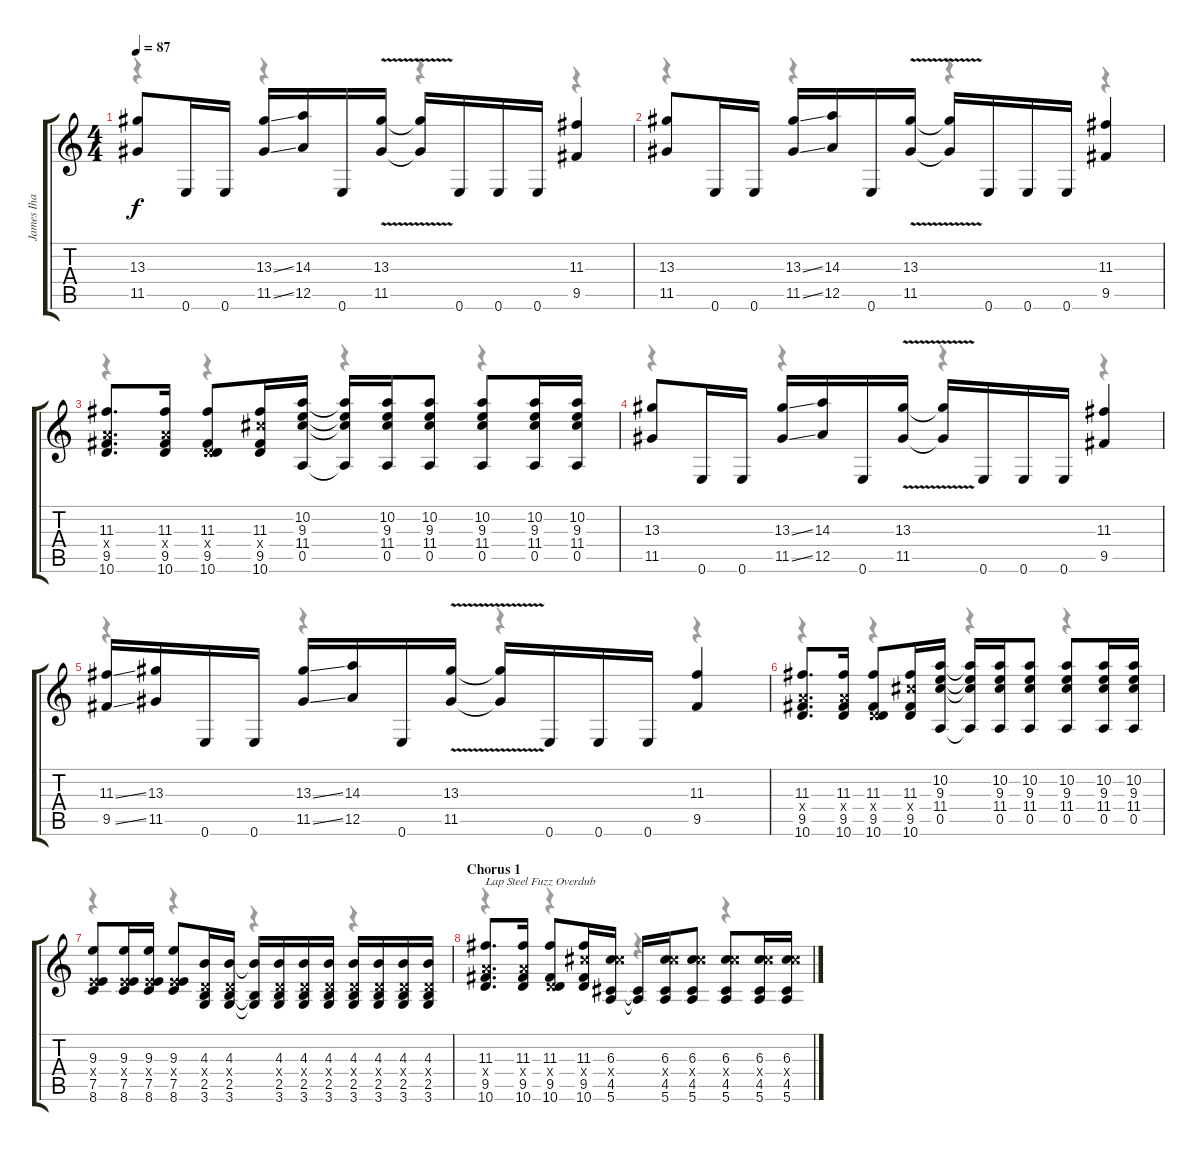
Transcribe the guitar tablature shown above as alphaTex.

\track ("James Iha -  Rhythm Guitar" "James Iha ") {instrument distortionguitar}
\staff {score tabs}
\tuning (E4 B3 G3 D3 A2 E2) {hide}
\voice
\ts (4 4)
\tempo 87
\clef g2
\ks c
(13.3 11.5).8{dy f} 0.6.16 0.6.16 (13.3{ss} 11.5{ss}).16 (14.3 12.5).16 0.6.16 (13.3{v} 11.5{v}).16 (13.3{v t} 11.5{v t}).16 0.6.16 0.6.16 0.6.16 (11.3 9.5).4 |
(13.3 11.5).8 0.6.16 0.6.16 (13.3{ss} 11.5{ss}).16 (14.3 12.5).16 0.6.16 (13.3{v} 11.5{v}).16 (13.3{v t} 11.5{v t}).16 0.6.16 0.6.16 0.6.16 (11.3 9.5).4 |
(11.3 7.4{x} 9.5 10.6).8{d} (11.3 7.4{x} 9.5 10.6).16 (11.3 0.4{x} 9.5 10.6).8 (11.3 11.4{x} 9.5 10.6).16 (10.2 9.3 11.4 0.5).16 (10.2{t} 9.3{t} 11.4{t} 0.5{t}).16 (10.2 9.3 11.4 0.5).16 (10.2 9.3 11.4 0.5).8 (10.2 9.3 11.4 0.5).8 (10.2 9.3 11.4 0.5).16 (10.2 9.3 11.4 0.5).16 |
(13.3 11.5).8 0.6.16 0.6.16 (13.3{ss} 11.5{ss}).16 (14.3 12.5).16 0.6.16 (13.3{v} 11.5{v}).16 (13.3{v t} 11.5{v t}).16 0.6.16 0.6.16 0.6.16 (11.3 9.5).4 |
(11.3{ss} 9.5{ss}).16 (13.3 11.5).16 0.6.16 0.6.16 (13.3{ss} 11.5{ss}).16 (14.3 12.5).16 0.6.16 (13.3{v} 11.5{v}).16 (13.3{v t} 11.5{v t}).16 0.6.16 0.6.16 0.6.16 (11.3 9.5).4 |
(11.3 7.4{x} 9.5 10.6).8{d} (11.3 7.4{x} 9.5 10.6).16 (11.3 0.4{x} 9.5 10.6).8 (11.3 11.4{x} 9.5 10.6).16 (10.2 9.3 11.4 0.5).16 (10.2{t} 9.3{t} 11.4{t} 0.5{t}).16 (10.2 9.3 11.4 0.5).16 (10.2 9.3 11.4 0.5).8 (10.2 9.3 11.4 0.5).8 (10.2 9.3 11.4 0.5).16 (10.2 9.3 11.4 0.5).16 |
(9.3 2.4{x} 7.5 8.6).8 (9.3 2.4{x} 7.5 8.6).16 (9.3 2.4{x} 7.5 8.6).16 (9.3 2.4{x} 7.5 8.6).8 (4.3 0.4{x} 2.5 3.6).16 (4.3 0.4{x} 2.5 3.6).16 (4.3{t} 2.5{t} 3.6{t}).16 (4.3 0.4{x} 2.5 3.6).16 (4.3 0.4{x} 2.5 3.6).16 (4.3 0.4{x} 2.5 3.6).16 (4.3 0.4{x} 2.5 3.6).16 (4.3 0.4{x} 2.5 3.6).16 (4.3 0.4{x} 2.5 3.6).16 (4.3 0.4{x} 2.5 3.6).16 |
\section ("" "Chorus 1")
(11.3 7.4{x} 9.5 10.6).8{d txt "Lap Steel Fuzz Overdub"} (11.3 7.4{x} 9.5 10.6).16 (11.3 0.4{x} 9.5 10.6).8 (11.3 11.4{x} 9.5 10.6).16 (6.3 11.4{x} 4.5 5.6).16 (4.5{t} 5.6{t}).16 (6.3 11.4{x} 4.5 5.6).16 (6.3 11.4{x} 4.5 5.6).8 (6.3 11.4{x} 4.5 5.6).8 (6.3 11.4{x} 4.5 5.6).16 (6.3 11.4{x} 4.5 5.6).16
\voice
\clef g2
\ottava regular
\simile none
\ks c
r.4{dy f} r.4 r.4 r.4 |
r.4 r.4 r.4 r.4 |
r.4 r.4 r.4 r.4 |
r.4 r.4 r.4 r.4 |
r.4 r.4 r.4 r.4 |
r.4 r.4 r.4 r.4 |
r.4 r.4 r.4 r.4 |
r.4 r.4 r.4 r.4
